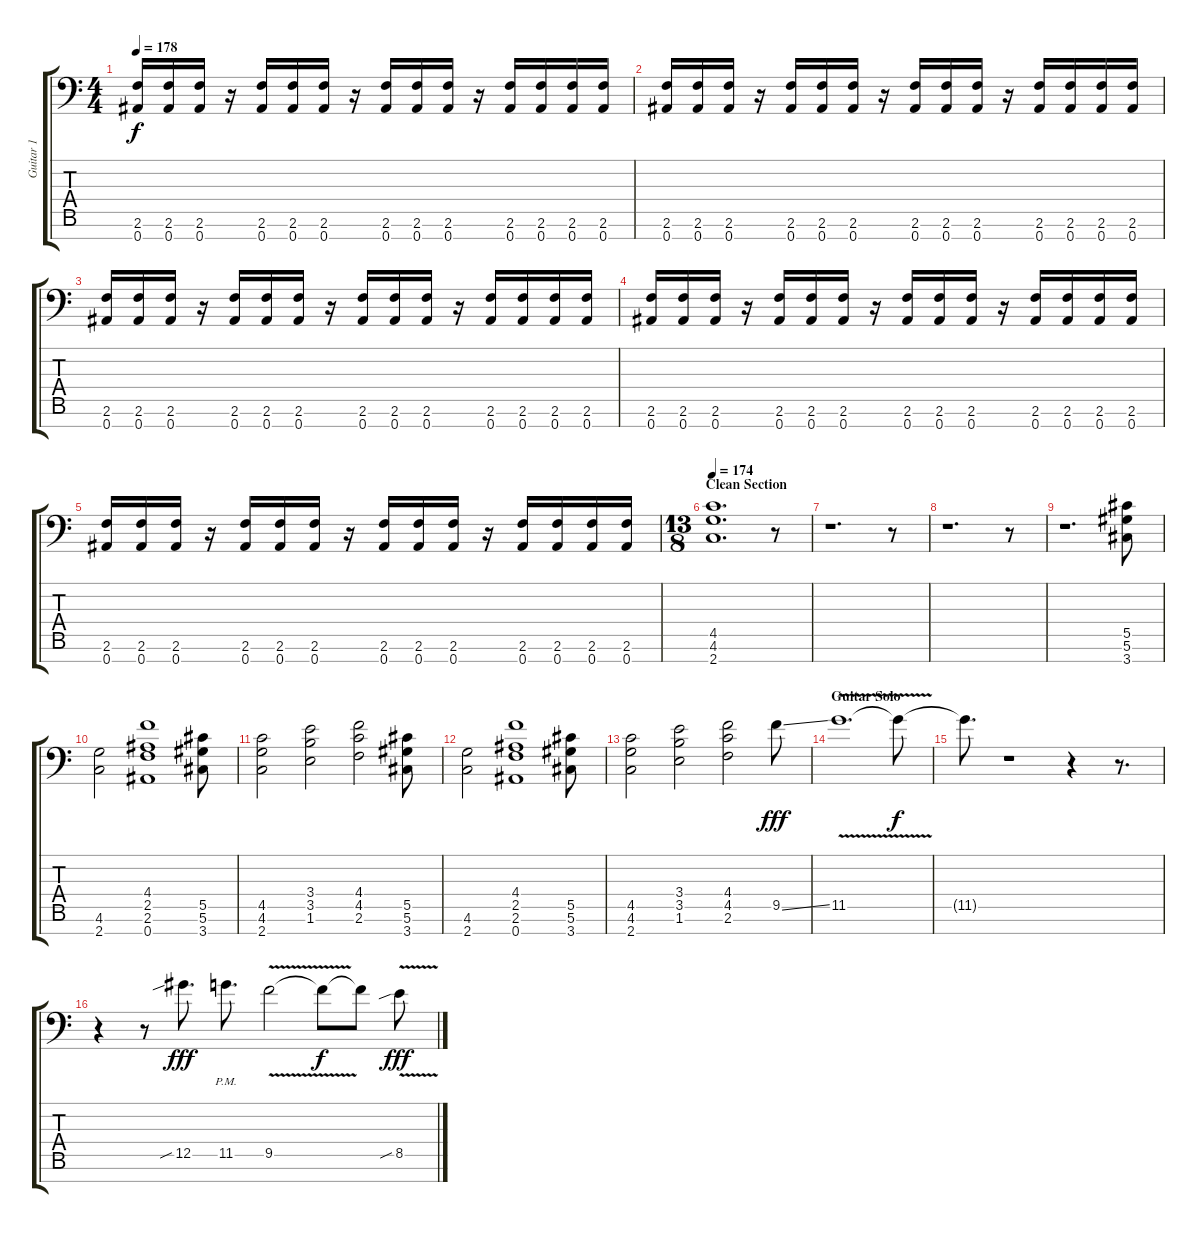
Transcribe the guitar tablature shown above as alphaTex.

\track ("Guitar 1" "Guitar 1") {instrument distortionguitar}
\staff {score tabs}
\tuning (Eb4 Bb3 Gb3 Db3 Ab2 Eb2 Bb1) {hide}
\ts (4 4)
\tempo 178
\clef f4
\ks c
(2.6 0.7).16{dy f} (2.6 0.7).16 (2.6 0.7).16 r.16 (2.6 0.7).16 (2.6 0.7).16 (2.6 0.7).16 r.16 (2.6 0.7).16 (2.6 0.7).16 (2.6 0.7).16 r.16 (2.6 0.7).16 (2.6 0.7).16 (2.6 0.7).16 (2.6 0.7).16 |
(2.6 0.7).16 (2.6 0.7).16 (2.6 0.7).16 r.16 (2.6 0.7).16 (2.6 0.7).16 (2.6 0.7).16 r.16 (2.6 0.7).16 (2.6 0.7).16 (2.6 0.7).16 r.16 (2.6 0.7).16 (2.6 0.7).16 (2.6 0.7).16 (2.6 0.7).16 |
(2.6 0.7).16 (2.6 0.7).16 (2.6 0.7).16 r.16 (2.6 0.7).16 (2.6 0.7).16 (2.6 0.7).16 r.16 (2.6 0.7).16 (2.6 0.7).16 (2.6 0.7).16 r.16 (2.6 0.7).16 (2.6 0.7).16 (2.6 0.7).16 (2.6 0.7).16 |
(2.6 0.7).16 (2.6 0.7).16 (2.6 0.7).16 r.16 (2.6 0.7).16 (2.6 0.7).16 (2.6 0.7).16 r.16 (2.6 0.7).16 (2.6 0.7).16 (2.6 0.7).16 r.16 (2.6 0.7).16 (2.6 0.7).16 (2.6 0.7).16 (2.6 0.7).16 |
(2.6 0.7).16 (2.6 0.7).16 (2.6 0.7).16 r.16 (2.6 0.7).16 (2.6 0.7).16 (2.6 0.7).16 r.16 (2.6 0.7).16 (2.6 0.7).16 (2.6 0.7).16 r.16 (2.6 0.7).16 (2.6 0.7).16 (2.6 0.7).16 (2.6 0.7).16 |
\ts (13 8)
\section ("" "Clean Section")
\tempo 174
(4.5 4.6 2.7).1{d volume 0} r.8 |
r.1{d} r.8 |
r.1{d} r.8 |
r.1{d volume 16} (5.5 5.6 3.7).8 |
(4.6 2.7).2 (4.4 2.5 2.6 0.7).1 (5.5 5.6 3.7).8 |
(4.5 4.6 2.7).2 (3.4 3.5 1.6).2 (4.4 4.5 2.6).2 (5.5 5.6 3.7).8 |
(4.6 2.7).2 (4.4 2.5 2.6 0.7).1 (5.5 5.6 3.7).8 |
(4.5 4.6 2.7).2 (3.4 3.5 1.6).2 (4.4 4.5 2.6).2 9.5{ss}.8{dy fff instrument overdrivenguitar} |
\section ("" "Guitar Solo")
11.5{v}.1{d} 11.5{t}.8{dy f} |
11.5{t}.8{d} r.1 r.4 r.8{d} |
r.4 r.8 12.5{sib}.8{d dy fff} 11.5{pm}.8{d} 9.5{v}.2 9.5{t}.8{dy f} 9.5{t}.8 8.5{v sib}.8{dy fff}
